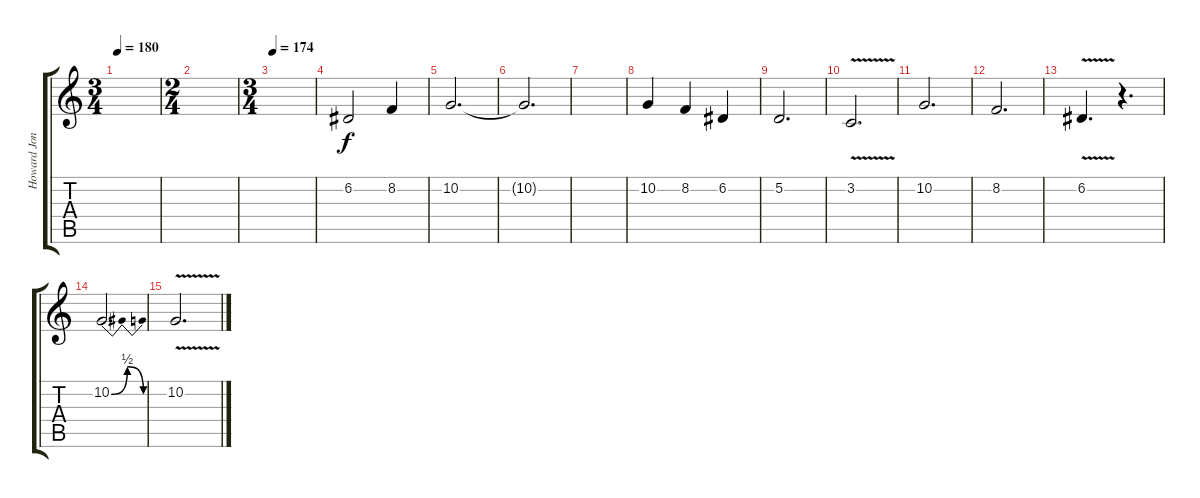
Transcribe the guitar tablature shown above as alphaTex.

\track ("Howard Jones" "Howard Jon") {instrument oboe}
\staff {score tabs}
\tuning (D4 A3 F3 C3 G2 C2) {hide}
\ts (3 4)
\tempo 180
\clef g2
\ks c
|
\ts (2 4)
|
\ts (3 4)
\tempo 174
|
6.2.2 8.2.4 |
10.2.2{d} |
10.2{t}.2{d} |
|
10.2.4 8.2.4 6.2.4 |
5.2.2{d} |
3.2{v}.2{d} |
10.2.2{d} |
8.2.2{d} |
6.2{v}.4{d} r.4{d} |
10.2{be (bendrelease 0 0 8 2 45 2 60 0)}.2{d} |
10.2{v}.2{d}
